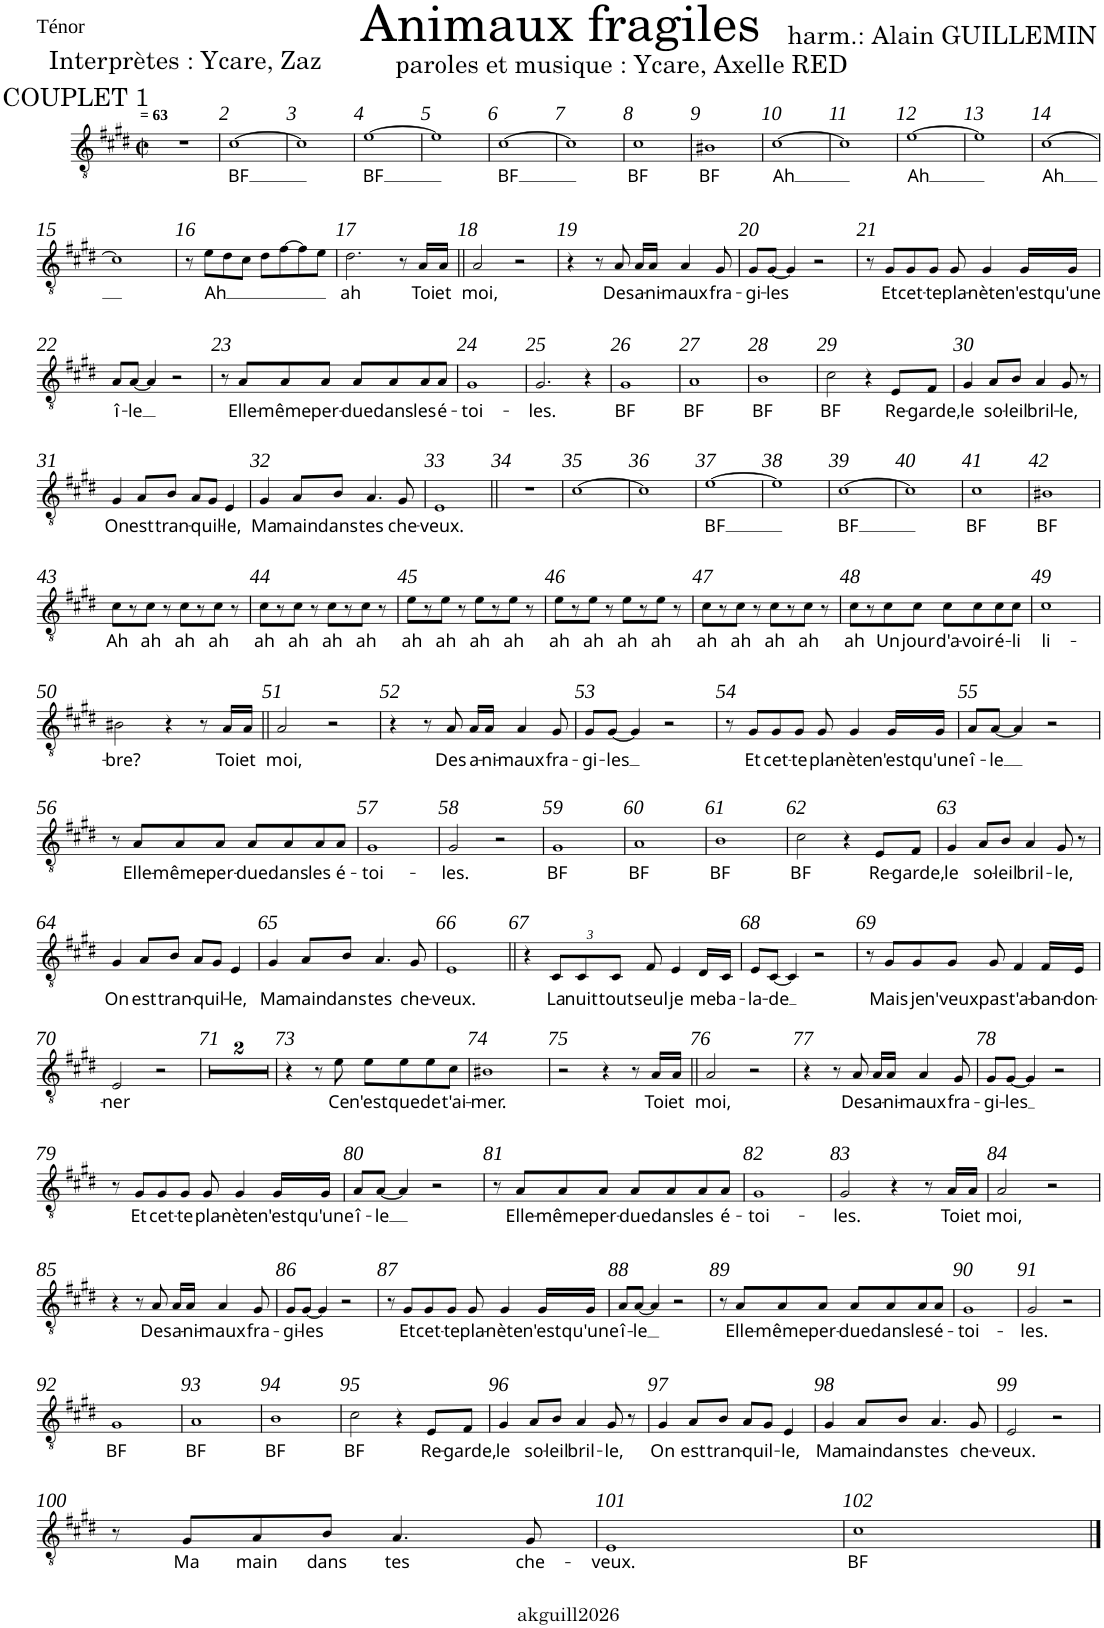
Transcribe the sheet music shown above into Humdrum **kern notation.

**kern	**text
*part1	*part1
*staff1	*staff1
*I"Ténor	*
*I'Tén.	*
*clefGv2	*
*k[f#c#g#d#]	*
*c#:	*
*M2/2	*
*met(c|)	*
=1	=1
!LO:TX:a:B:t== 63	!
1r	.
=2	=2
!	!LO:LY:b
[1c#	BF
=3	=3
1c#]	.
=4	=4
!	!LO:LY:b
[1e	BF
=5	=5
1e]	.
=6	=6
!	!LO:LY:b
[1c#	BF
=7	=7
1c#]	.
=8	=8
!	!LO:LY:b
1c#	BF
=9	=9
!	!LO:LY:b
1B#X	BF
=10	=10
!	!LO:LY:b
[1c#	Ah
=11	=11
1c#]	.
=12	=12
!	!LO:LY:b
[1e	Ah
=13	=13
1e]	.
=14	=14
!	!LO:LY:b
[1c#	Ah
!!LO:LB:g=z
=15	=15
1c#]	.
=16	=16
8r	.
!	!LO:LY:b
8e\L	Ah
8d#\	.
8c#\J	.
8d#\L	.
[8f#\	.
8f#\]	.
8e\J	.
=17	=17
!	!LO:LY:b
2.d#\	ah
8r	.
!	!LO:LY:b
16A/LL	Toi
!	!LO:LY:b
16A/JJ	et
=18||	=18||
!	!LO:LY:b
2A/	moi,
2r	.
=19	=19
4r	.
8r	.
!	!LO:LY:b
8A/	Des
!	!LO:LY:b
16A/LL	a-
!	!LO:LY:b
16A/JJ	-ni-
!	!LO:LY:b
4A/	-maux
!	!LO:LY:b
8G#/	fra-
=20	=20
!	!LO:LY:b
8G#/L	-gi-
!	!LO:LY:b
[8G#/J	-les
4G#/]	.
2r	.
=21	=21
8r	.
!	!LO:LY:b
8G#/L	Et
!	!LO:LY:b
8G#/	cet-
!	!LO:LY:b
8G#/J	-te
!	!LO:LY:b
8G#/	pla-
!	!LO:LY:b
4G#/	-nète
!	!LO:LY:b
16G#/LL	n'est
!	!LO:LY:b
16G#/JJ	qu'une
!!LO:LB:g=z
=22	=22
!	!LO:LY:b
8A/L	î-
!	!LO:LY:b
[8A/J	-le
4A/]	.
2r	.
=23	=23
8r	.
!	!LO:LY:b
8A/L	Elle-
!	!LO:LY:b
8A/	-même
!	!LO:LY:b
8A/J	per-
!	!LO:LY:b
8A/L	-due
!	!LO:LY:b
8A/	dans
!	!LO:LY:b
8A/	les
!	!LO:LY:b
8A/J	é-
=24	=24
!	!LO:LY:b
1G#	-toi-
=25	=25
!	!LO:LY:b
2.G#/	-les.
4r	.
=26	=26
!	!LO:LY:b
1G#	BF
=27	=27
!	!LO:LY:b
1A	BF
=28	=28
!	!LO:LY:b
1B	BF
=29	=29
!	!LO:LY:b
2c#\	BF
4r	.
!	!LO:LY:b
8E/L	Re-
!	!LO:LY:b
8F#/J	-garde,
=30	=30
!	!LO:LY:b
4G#/	le
!	!LO:LY:b
8A/L	so-
!	!LO:LY:b
8B/J	-leil
!	!LO:LY:b
4A/	bril-
!	!LO:LY:b
8G#/	-le,
8r	.
!!LO:LB:g=z
=31	=31
!	!LO:LY:b
4G#/	On
!	!LO:LY:b
8A/L	est
!	!LO:LY:b
8B/J	tran-
!	!LO:LY:b
8A/L	-quil-
8G#/J	.
!	!LO:LY:b
4E/	-le,
=32	=32
!	!LO:LY:b
4G#/	Ma
!	!LO:LY:b
8A/L	main
!	!LO:LY:b
8B/J	dans
!	!LO:LY:b
4.A/	tes
!	!LO:LY:b
8G#/	che-
=33	=33
!	!LO:LY:b
1E	-veux.
=34||	=34||
1r	.
=35	=35
[1c#	.
=36	=36
1c#]	.
=37	=37
!	!LO:LY:b
[1e	BF
=38	=38
1e]	.
=39	=39
!	!LO:LY:b
[1c#	BF
=40	=40
1c#]	.
=41	=41
!	!LO:LY:b
1c#	BF
=42	=42
!	!LO:LY:b
1B#X	BF
!!LO:LB:g=z
=43	=43
!	!LO:LY:b
8c#\L	Ah
8r	.
!	!LO:LY:b
8c#\J	ah
8r	.
!	!LO:LY:b
8c#\L	ah
8r	.
!	!LO:LY:b
8c#\J	ah
8r	.
=44	=44
!	!LO:LY:b
8c#\L	ah
8r	.
!	!LO:LY:b
8c#\J	ah
8r	.
!	!LO:LY:b
8c#\L	ah
8r	.
!	!LO:LY:b
8c#\J	ah
8r	.
=45	=45
!	!LO:LY:b
8e\L	ah
8r	.
!	!LO:LY:b
8e\J	ah
8r	.
!	!LO:LY:b
8e\L	ah
8r	.
!	!LO:LY:b
8e\J	ah
8r	.
=46	=46
!	!LO:LY:b
8e\L	ah
8r	.
!	!LO:LY:b
8e\J	ah
8r	.
!	!LO:LY:b
8e\L	ah
8r	.
!	!LO:LY:b
8e\J	ah
8r	.
=47	=47
!	!LO:LY:b
8c#\L	ah
8r	.
!	!LO:LY:b
8c#\J	ah
8r	.
!	!LO:LY:b
8c#\L	ah
8r	.
!	!LO:LY:b
8c#\J	ah
8r	.
=48	=48
!	!LO:LY:b
8c#\L	ah
8r	.
!	!LO:LY:b
8c#\	Un
!	!LO:LY:b
8c#\J	jour
!	!LO:LY:b
8c#\L	d'a-
!	!LO:LY:b
8c#\	-voir
!	!LO:LY:b
8c#\	é-
!	!LO:LY:b
8c#\J	-li
=49	=49
!	!LO:LY:b
1c#	li-
!!LO:LB:g=z
=50	=50
!	!LO:LY:b
2B#X\	-bre?
4r	.
8r	.
!	!LO:LY:b
16A/LL	Toi
!	!LO:LY:b
16A/JJ	et
=51||	=51||
!	!LO:LY:b
2A/	moi,
2r	.
=52	=52
4r	.
8r	.
!	!LO:LY:b
8A/	Des
!	!LO:LY:b
16A/LL	a-
!	!LO:LY:b
16A/JJ	-ni-
!	!LO:LY:b
4A/	-maux
!	!LO:LY:b
8G#/	fra-
=53	=53
!	!LO:LY:b
8G#/L	-gi-
!	!LO:LY:b
[8G#/J	-les
4G#/]	.
2r	.
=54	=54
8r	.
!	!LO:LY:b
8G#/L	Et
!	!LO:LY:b
8G#/	cet-
!	!LO:LY:b
8G#/J	-te
!	!LO:LY:b
8G#/	pla-
!	!LO:LY:b
4G#/	-nète
!	!LO:LY:b
16G#/LL	n'est
!	!LO:LY:b
16G#/JJ	qu'une
=55	=55
!	!LO:LY:b
8A/L	î-
!	!LO:LY:b
[8A/J	-le
4A/]	.
2r	.
!!LO:LB:g=z
=56	=56
8r	.
!	!LO:LY:b
8A/L	Elle-
!	!LO:LY:b
8A/	-même
!	!LO:LY:b
8A/J	per-
!	!LO:LY:b
8A/L	-due
!	!LO:LY:b
8A/	dans
!	!LO:LY:b
8A/	les
!	!LO:LY:b
8A/J	é-
=57	=57
!	!LO:LY:b
1G#	-toi-
=58	=58
!	!LO:LY:b
2G#/	-les.
2r	.
=59	=59
!	!LO:LY:b
1G#	BF
=60	=60
!	!LO:LY:b
1A	BF
=61	=61
!	!LO:LY:b
1B	BF
=62	=62
!	!LO:LY:b
2c#\	BF
4r	.
!	!LO:LY:b
8E/L	Re-
!	!LO:LY:b
8F#/J	-garde,
=63	=63
!	!LO:LY:b
4G#/	le
!	!LO:LY:b
8A/L	so-
!	!LO:LY:b
8B/J	-leil
!	!LO:LY:b
4A/	bril-
!	!LO:LY:b
8G#/	-le,
8r	.
!!LO:LB:g=z
=64	=64
!	!LO:LY:b
4G#/	On
!	!LO:LY:b
8A/L	est
!	!LO:LY:b
8B/J	tran-
!	!LO:LY:b
8A/L	-quil-
8G#/J	.
!	!LO:LY:b
4E/	-le,
=65	=65
!	!LO:LY:b
4G#/	Ma
!	!LO:LY:b
8A/L	main
!	!LO:LY:b
8B/J	dans
!	!LO:LY:b
4.A/	tes
!	!LO:LY:b
8G#/	che-
=66	=66
!	!LO:LY:b
1E	-veux.
=67||	=67||
4r	.
*Xbrackettup	*
!	!LO:LY:b
12C#/L	La
!	!LO:LY:b
12C#/	nuit
!	!LO:LY:b
12C#/J	tout
!	!LO:LY:b
8F#/	seul
!	!LO:LY:b
4E/	je
!	!LO:LY:b
16D#/LL	me
!	!LO:LY:b
16C#/JJ	ba-
=68	=68
!	!LO:LY:b
8E/L	-la-
!	!LO:LY:b
[8C#/J	-de
4C#/]	.
2r	.
=69	=69
8r	.
!	!LO:LY:b
8G#/L	Mais
!	!LO:LY:b
8G#/	je
!	!LO:LY:b
8G#/J	n'veux
!	!LO:LY:b
8G#/	pas
!	!LO:LY:b
4F#/	t'a-
!	!LO:LY:b
16F#/LL	-ban-
!	!LO:LY:b
16E/JJ	-don-
!!LO:LB:g=z
=70	=70
!	!LO:LY:b
2E/	-ner
2r	.
=71	=71
1r	.
=72	=72
1r	.
=73	=73
4r	.
8r	.
!	!LO:LY:b
8e\	Ce
!	!LO:LY:b
8e\L	n'est
!	!LO:LY:b
8e\	que
!	!LO:LY:b
8e\	de
!	!LO:LY:b
8c#\J	t'ai-
=74	=74
!	!LO:LY:b
1B#X	-mer.
=75	=75
2r	.
4r	.
8r	.
!	!LO:LY:b
16A/LL	Toi
!	!LO:LY:b
16A/JJ	et
=76||	=76||
!	!LO:LY:b
2A/	moi,
2r	.
=77	=77
4r	.
8r	.
!	!LO:LY:b
8A/	Des
!	!LO:LY:b
16A/LL	a-
!	!LO:LY:b
16A/JJ	-ni-
!	!LO:LY:b
4A/	-maux
!	!LO:LY:b
8G#/	fra-
=78	=78
!	!LO:LY:b
8G#/L	-gi-
!	!LO:LY:b
[8G#/J	-les
4G#/]	.
2r	.
!!LO:LB:g=z
=79	=79
8r	.
!	!LO:LY:b
8G#/L	Et
!	!LO:LY:b
8G#/	cet-
!	!LO:LY:b
8G#/J	-te
!	!LO:LY:b
8G#/	pla-
!	!LO:LY:b
4G#/	-nète
!	!LO:LY:b
16G#/LL	n'est
!	!LO:LY:b
16G#/JJ	qu'une
=80	=80
!	!LO:LY:b
8A/L	î-
!	!LO:LY:b
[8A/J	-le
4A/]	.
2r	.
=81	=81
8r	.
!	!LO:LY:b
8A/L	Elle-
!	!LO:LY:b
8A/	-même
!	!LO:LY:b
8A/J	per-
!	!LO:LY:b
8A/L	-due
!	!LO:LY:b
8A/	dans
!	!LO:LY:b
8A/	les
!	!LO:LY:b
8A/J	é-
=82	=82
!	!LO:LY:b
1G#	-toi-
=83	=83
!	!LO:LY:b
2G#/	-les.
4r	.
8r	.
!	!LO:LY:b
16A/LL	Toi
!	!LO:LY:b
16A/JJ	et
=84	=84
!	!LO:LY:b
2A/	moi,
2r	.
!!LO:LB:g=z
=85	=85
4r	.
8r	.
!	!LO:LY:b
8A/	Des
!	!LO:LY:b
16A/LL	a-
!	!LO:LY:b
16A/JJ	-ni-
!	!LO:LY:b
4A/	-maux
!	!LO:LY:b
8G#/	fra-
=86	=86
!	!LO:LY:b
8G#/L	-gi-
!	!LO:LY:b
[8G#/J	-les
4G#/]	.
2r	.
=87	=87
8r	.
!	!LO:LY:b
8G#/L	Et
!	!LO:LY:b
8G#/	cet-
!	!LO:LY:b
8G#/J	-te
!	!LO:LY:b
8G#/	pla-
!	!LO:LY:b
4G#/	-nète
!	!LO:LY:b
16G#/LL	n'est
!	!LO:LY:b
16G#/JJ	qu'une
=88	=88
!	!LO:LY:b
8A/L	î-
!	!LO:LY:b
[8A/J	-le
4A/]	.
2r	.
=89	=89
8r	.
!	!LO:LY:b
8A/L	Elle-
!	!LO:LY:b
8A/	-même
!	!LO:LY:b
8A/J	per-
!	!LO:LY:b
8A/L	-due
!	!LO:LY:b
8A/	dans
!	!LO:LY:b
8A/	les
!	!LO:LY:b
8A/J	é-
=90	=90
!	!LO:LY:b
1G#	-toi-
=91	=91
!	!LO:LY:b
2G#/	-les.
2r	.
!!LO:LB:g=z
=92	=92
!	!LO:LY:b
1G#	BF
=93	=93
!	!LO:LY:b
1A	BF
=94	=94
!	!LO:LY:b
1B	BF
=95	=95
!	!LO:LY:b
2c#\	BF
4r	.
!	!LO:LY:b
8E/L	Re-
!	!LO:LY:b
8F#/J	-garde,
=96	=96
!	!LO:LY:b
4G#/	le
!	!LO:LY:b
8A/L	so-
!	!LO:LY:b
8B/J	-leil
!	!LO:LY:b
4A/	bril-
!	!LO:LY:b
8G#/	-le,
8r	.
=97	=97
!	!LO:LY:b
4G#/	On
!	!LO:LY:b
8A/L	est
!	!LO:LY:b
8B/J	tran-
!	!LO:LY:b
8A/L	-quil-
8G#/J	.
!	!LO:LY:b
4E/	-le,
=98	=98
!	!LO:LY:b
4G#/	Ma
!	!LO:LY:b
8A/L	main
!	!LO:LY:b
8B/J	dans
!	!LO:LY:b
4.A/	tes
!	!LO:LY:b
8G#/	che-
=99	=99
!	!LO:LY:b
2E/	-veux.
2r	.
!!LO:LB:g=z
=100	=100
8r	.
!	!LO:LY:b
8G#/L	Ma
!	!LO:LY:b
8A/	main
!	!LO:LY:b
8B/J	dans
!	!LO:LY:b
4.A/	tes
!	!LO:LY:b
8G#/	che-
=101	=101
!	!LO:LY:b
1E	-veux.
=	=
*-	*-
